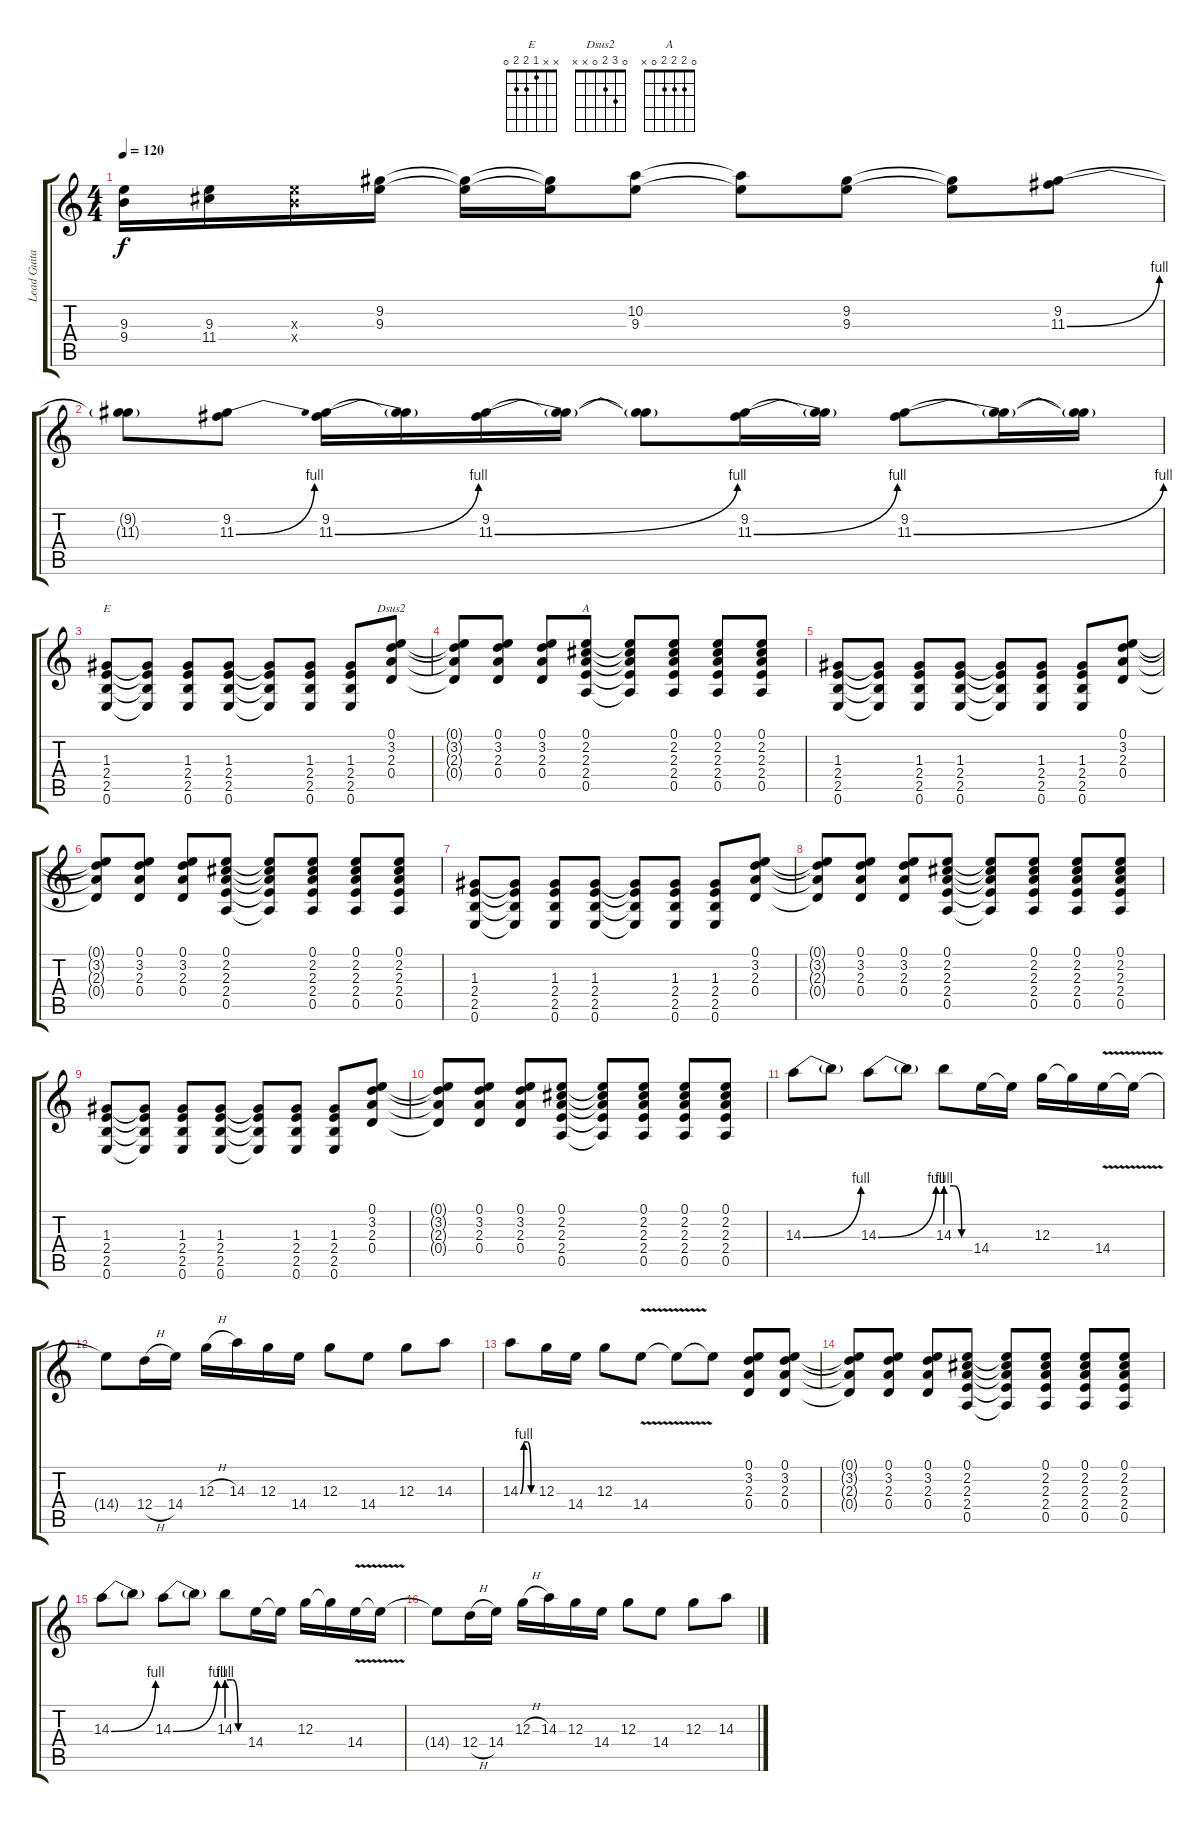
\track ("Lead Guitar" "Lead Guita") {instrument overdrivenguitar}
\staff {score tabs}
\tuning (E4 B3 G3 D3 A2 E2) {hide}
\chord ("E" x x 1 2 2 0)
\chord ("Dsus2" 0 3 2 0 x x)
\chord ("A" 0 2 2 2 0 x)
\ts (4 4)
\tempo 120
\clef g2
\ks c
(9.3 9.4).16{dy f volume 16} (9.3 11.4).16 (9.3{x} 9.4{x}).16 (9.2 9.3).16 (9.2{t} 9.3{t}).16 (9.2{t} 9.3{t}).16 (10.2 9.3).8 (10.2{t} 9.3{t}).8 (9.2 9.3).8 (9.2{t} 9.3{t}).8 (9.2 11.3{be (bend 0 0 60 4)}).8 |
(9.2{t} 11.3{t}).8 (9.2 11.3{be (bend 0 0 60 4)}).8 (9.2 11.3{be (bend 0 0 60 4)}).16 (9.2{t} 11.3{t}).16 (9.2 11.3{be (bend 0 0 60 4)}).16 (9.2{t} 11.3{t}).16 (9.2{t} 11.3{t}).8 (9.2 11.3{be (bend 0 0 60 4)}).16 (9.2{t} 11.3{t}).16 (9.2 11.3{be (bend 0 0 60 4)}).8 (9.2{t} 11.3{t}).16 (9.2{t} 11.3{t}).16 |
(1.3 2.4 2.5 0.6).8{ch "E" volume 11} (1.3{t} 2.4{t} 2.5{t} 0.6{t}).8 (1.3 2.4 2.5 0.6).8 (1.3 2.4 2.5 0.6).8 (1.3{t} 2.4{t} 2.5{t} 0.6{t}).8 (1.3 2.4 2.5 0.6).8 (1.3 2.4 2.5 0.6).8 (0.1 3.2 2.3 0.4).8{ch "Dsus2"} |
(0.1{t} 3.2{t} 2.3{t} 0.4{t}).8 (0.1 3.2 2.3 0.4).8 (0.1 3.2 2.3 0.4).8 (0.1 2.2 2.3 2.4 0.5).8{ch "A"} (0.1{t} 2.2{t} 2.3{t} 2.4{t} 0.5{t}).8 (0.1 2.2 2.3 2.4 0.5).8 (0.1 2.2 2.3 2.4 0.5).8 (0.1 2.2 2.3 2.4 0.5).8 |
(1.3 2.4 2.5 0.6).8 (1.3{t} 2.4{t} 2.5{t} 0.6{t}).8 (1.3 2.4 2.5 0.6).8 (1.3 2.4 2.5 0.6).8 (1.3{t} 2.4{t} 2.5{t} 0.6{t}).8 (1.3 2.4 2.5 0.6).8 (1.3 2.4 2.5 0.6).8 (0.1 3.2 2.3 0.4).8 |
(0.1{t} 3.2{t} 2.3{t} 0.4{t}).8 (0.1 3.2 2.3 0.4).8 (0.1 3.2 2.3 0.4).8 (0.1 2.2 2.3 2.4 0.5).8 (0.1{t} 2.2{t} 2.3{t} 2.4{t} 0.5{t}).8 (0.1 2.2 2.3 2.4 0.5).8 (0.1 2.2 2.3 2.4 0.5).8 (0.1 2.2 2.3 2.4 0.5).8 |
(1.3 2.4 2.5 0.6).8 (1.3{t} 2.4{t} 2.5{t} 0.6{t}).8 (1.3 2.4 2.5 0.6).8 (1.3 2.4 2.5 0.6).8 (1.3{t} 2.4{t} 2.5{t} 0.6{t}).8 (1.3 2.4 2.5 0.6).8 (1.3 2.4 2.5 0.6).8 (0.1 3.2 2.3 0.4).8 |
(0.1{t} 3.2{t} 2.3{t} 0.4{t}).8 (0.1 3.2 2.3 0.4).8 (0.1 3.2 2.3 0.4).8 (0.1 2.2 2.3 2.4 0.5).8 (0.1{t} 2.2{t} 2.3{t} 2.4{t} 0.5{t}).8 (0.1 2.2 2.3 2.4 0.5).8 (0.1 2.2 2.3 2.4 0.5).8 (0.1 2.2 2.3 2.4 0.5).8 |
(1.3 2.4 2.5 0.6).8 (1.3{t} 2.4{t} 2.5{t} 0.6{t}).8 (1.3 2.4 2.5 0.6).8 (1.3 2.4 2.5 0.6).8 (1.3{t} 2.4{t} 2.5{t} 0.6{t}).8 (1.3 2.4 2.5 0.6).8 (1.3 2.4 2.5 0.6).8 (0.1 3.2 2.3 0.4).8 |
(0.1{t} 3.2{t} 2.3{t} 0.4{t}).8 (0.1 3.2 2.3 0.4).8 (0.1 3.2 2.3 0.4).8 (0.1 2.2 2.3 2.4 0.5).8 (0.1{t} 2.2{t} 2.3{t} 2.4{t} 0.5{t}).8 (0.1 2.2 2.3 2.4 0.5).8 (0.1 2.2 2.3 2.4 0.5).8 (0.1 2.2 2.3 2.4 0.5).8 |
14.3{be (bend 0 0 60 4)}.8{volume 16} 14.3{t}.8 14.3{be (bend 0 0 60 4)}.8 14.3{t}.8 14.3{be (custom 0 4 20 4 40 0 60 0)}.8 14.4.16 14.4{t}.16 12.3.16 12.3{t}.16 14.4{v}.16 14.4{t}.16 |
14.4{t}.8 12.4{h}.16 14.4.16 12.3{h}.16 14.3.16 12.3.16 14.4.16 12.3.8 14.4.8 12.3.8 14.3.8 |
14.3{be (custom 0 0 15 4 30 4 45 0 60 0)}.8 12.3.16 14.4.16 12.3.8 14.4{v}.8 14.4{t}.8 14.4{t}.8 (0.1 3.2 2.3 0.4).8{volume 13} (0.1 3.2 2.3 0.4).8 |
(0.1{t} 3.2{t} 2.3{t} 0.4{t}).8 (0.1 3.2 2.3 0.4).8 (0.1 3.2 2.3 0.4).8 (0.1 2.2 2.3 2.4 0.5).8 (0.1{t} 2.2{t} 2.3{t} 2.4{t} 0.5{t}).8 (0.1 2.2 2.3 2.4 0.5).8 (0.1 2.2 2.3 2.4 0.5).8 (0.1 2.2 2.3 2.4 0.5).8 |
14.3{be (bend 0 0 60 4)}.8{volume 16} 14.3{t}.8 14.3{be (bend 0 0 60 4)}.8 14.3{t}.8 14.3{be (custom 0 4 20 4 40 0 60 0)}.8 14.4.16 14.4{t}.16 12.3.16 12.3{t}.16 14.4{v}.16 14.4{t}.16 |
14.4{t}.8 12.4{h}.16 14.4.16 12.3{h}.16 14.3.16 12.3.16 14.4.16 12.3.8 14.4.8 12.3.8 14.3.8
